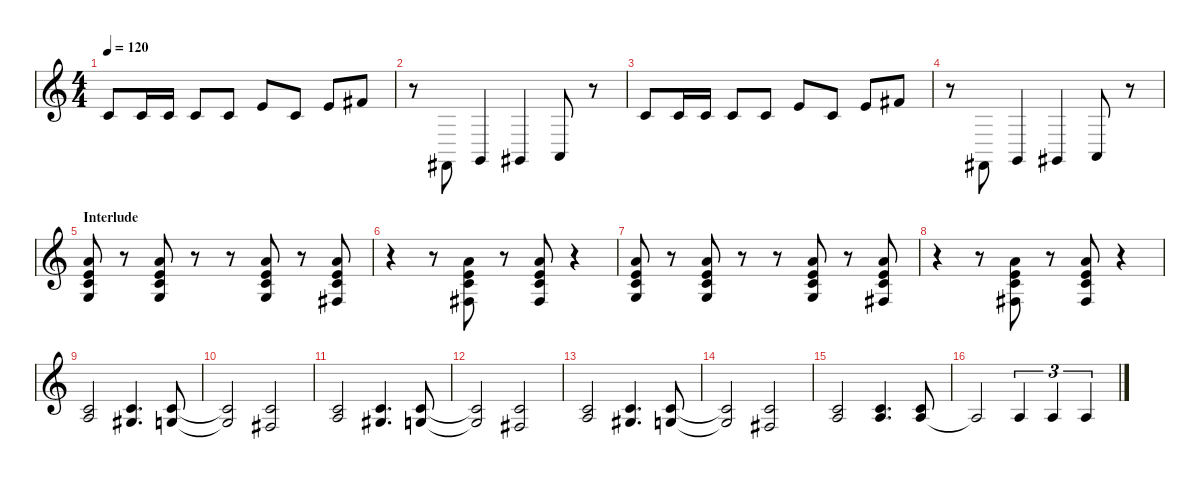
\defaultSystemsLayout 4
\hideDynamics
\bracketExtendMode nobrackets
\singleTrackTrackNamePolicy hidden
\multiTrackTrackNamePolicy hidden
\firstSystemTrackNameMode fullname
\firstSystemTrackNameOrientation horizontal
\otherSystemsTrackNameOrientation horizontal
\track ("Keyboard 1" "el.pno.") {instrument electricpiano2}
\staff {score}
\tuning (E4 B3 G3 D3 A2 E2)
\ts (4 4)
\tempo 120
\clef g2
\ks c
5.3.8{dy f beam Up} 5.3.16{beam Up} 5.3.16{beam Up} 5.3.8{beam Up} 5.3.8{beam Up} 5.2.8{beam Up} 5.3.8{beam Up} 5.2.8{beam Up} 7.2{acc #}.8{beam Up} |
r.8{beam Down} 2.6{acc #}.8{beam Up} 3.6.4{beam Up} 4.6{acc #}.4{beam Up} 5.6.8{beam Up} r.8{beam Up} |
5.3.8{beam Up} 5.3.16{beam Up} 5.3.16{beam Up} 5.3.8{beam Up} 5.3.8{beam Up} 5.2.8{beam Up} 5.3.8{beam Up} 5.2.8{beam Up} 7.2{acc #}.8{beam Up} |
r.8{beam Down} 2.6{acc #}.8{beam Up} 3.6.4{beam Up} 4.6{acc #}.4{beam Up} 5.6.8{beam Up} r.8{beam Up} |
\section ("" "Interlude")
(5.1 5.2 5.3 5.4).8{beam Up} r.8{beam Up} (5.1 5.2 5.3 5.4).8{beam Up} r.8{beam Up} r.8{beam Up} (5.1 5.2 5.3 5.4).8{beam Up} r.8{beam Up} (5.1 5.2 5.3 4.4{acc #}).8{beam Up} |
r.4{beam Down} r.8{beam Down} (5.1 5.2 5.3 4.4{acc #}).8{beam Up} r.8{beam Up} (5.1 5.2 5.3 4.4{acc #}).8{beam Up} r.4{beam Up} |
(5.1 5.2 5.3 5.4).8{beam Up} r.8{beam Up} (5.1 5.2 5.3 5.4).8{beam Up} r.8{beam Up} r.8{beam Up} (5.1 5.2 5.3 5.4).8{beam Up} r.8{beam Up} (5.1 5.2 5.3 4.4{acc #}).8{beam Up} |
r.4{beam Down} r.8{beam Down} (5.1 5.2 5.3 4.4{acc #}).8{beam Up} r.8{beam Up} (5.1 5.2 5.3 4.4{acc #}).8{beam Up} r.4{beam Up} |
(5.3 7.4).2{beam Up} (5.3 6.4{acc #}).4{d beam Up} (5.3 5.4).8{beam Up} |
(5.3{t} 5.4{t}).2{beam Up} (5.3 4.4{acc #}).2{beam Up} |
(5.3 7.4).2{beam Up} (5.3 6.4{acc #}).4{d beam Up} (5.3 5.4).8{beam Up} |
(5.3{t} 5.4{t}).2{beam Up} (5.3 4.4{acc #}).2{beam Up} |
(5.3 7.4).2{beam Up} (5.3 6.4{acc #}).4{d beam Up} (5.3 5.4).8{beam Up} |
(5.3{t} 5.4{t}).2{beam Up} (5.3 4.4{acc #}).2{beam Up} |
(5.3 7.4).2{beam Up} (5.3 7.4).4{d beam Up} (5.3 7.4).8{beam Up} |
7.4{t}.2{beam Up} 7.4.4{tu (3 2) beam Up} 7.4.4{tu (3 2) beam Up} 7.4.4{tu (3 2) beam Up}
